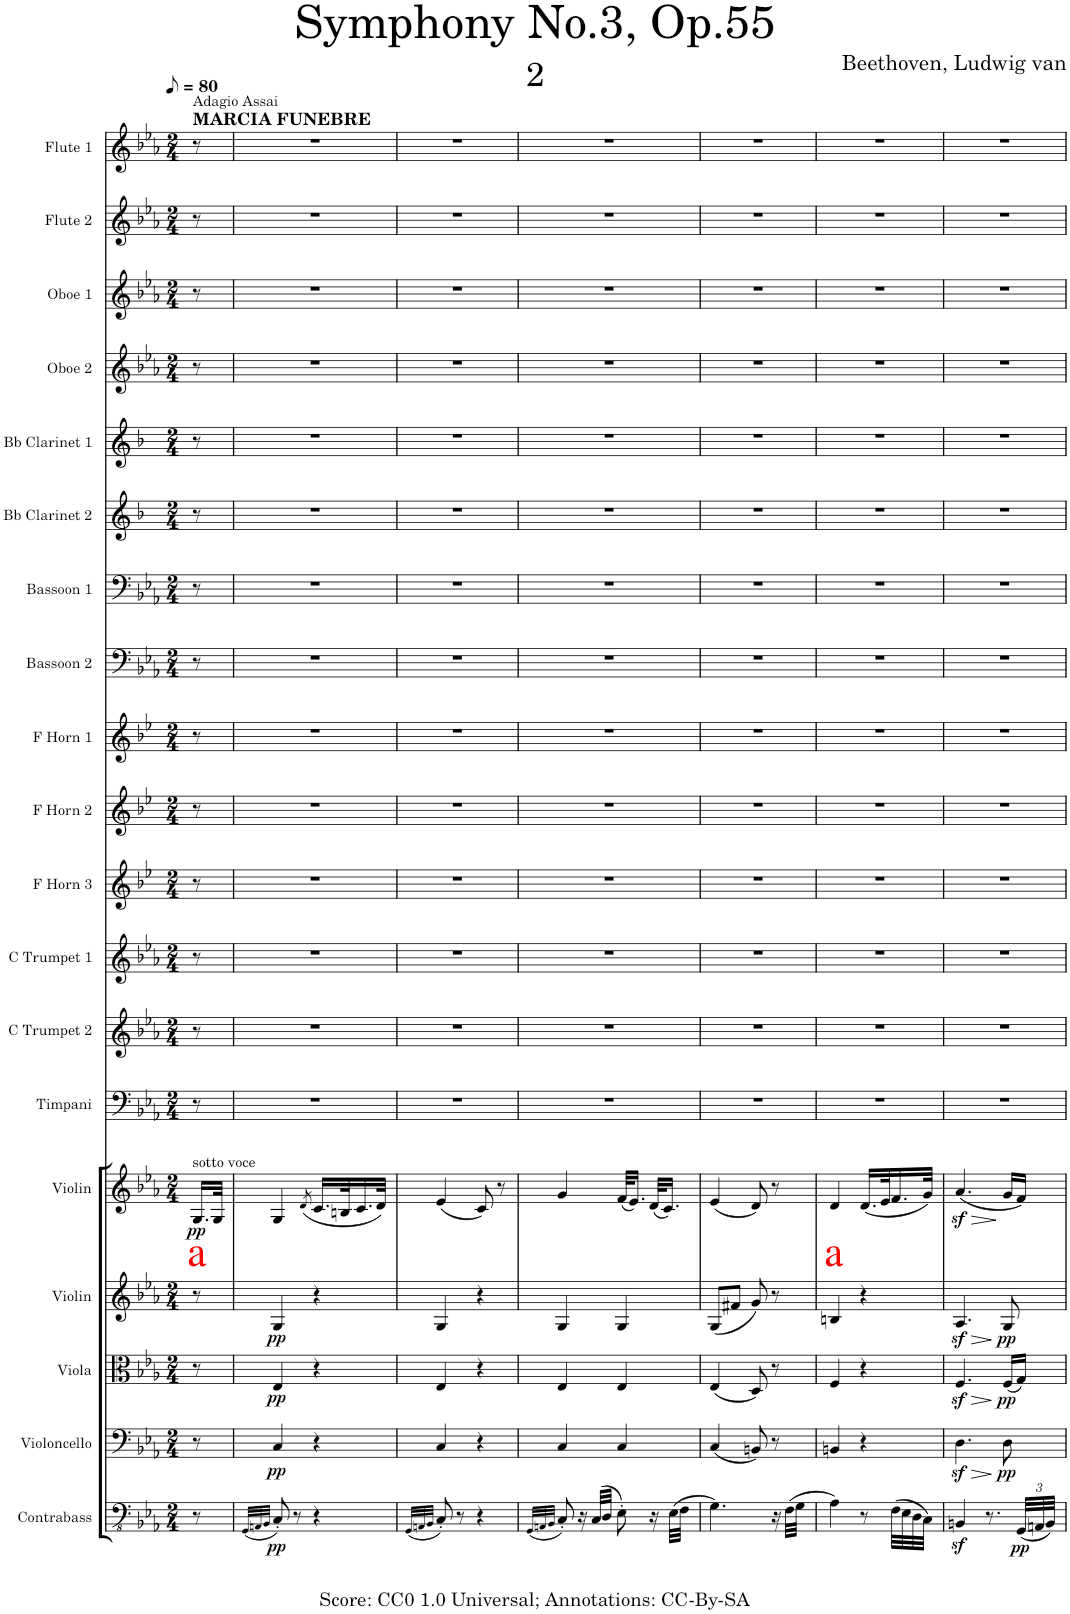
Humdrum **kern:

**kern	**dynam	**kern	**dynam	**kern	**dynam	**kern	**dynam	**kern	**text	**dynam	**kern	**kern	**kern	**kern	**kern	**kern	**kern	**kern	**kern	**kern	**kern	**kern	**kern	**kern
*part19	*part19	*part18	*part18	*part17	*part17	*part16	*part16	*part15	*part15	*part15	*part14	*part13	*part12	*part11	*part10	*part9	*part8	*part7	*part6	*part5	*part4	*part3	*part2	*part1
*staff19	*staff19	*staff18	*staff18	*staff17	*staff17	*staff16	*staff16	*staff15	*staff15	*staff15	*staff14	*staff13	*staff12	*staff11	*staff10	*staff9	*staff8	*staff7	*staff6	*staff5	*staff4	*staff3	*staff2	*staff1
*I"Contrabass	*	*I"Violoncello	*	*I"Viola	*	*I"Violin	*	*I"Violin	*	*	*I"Timpani	*I"C Trumpet 2	*I"C Trumpet 1	*I"F Horn 3	*I"F Horn 2	*I"F Horn 1	*I"Bassoon 2	*I"Bassoon 1	*I"Bb Clarinet 2	*I"Bb Clarinet 1	*I"Oboe 2	*I"Oboe 1	*I"Flute 2	*I"Flute 1
*I'Cb	*	*I'Vc	*	*I'Vla	*	*I'Vln	*	*I'Vln	*	*	*I'Timp	*I'Tpt 2	*I'Tpt 1	*I'F Horn 3	*I'Hn 2	*I'Hn 1	*I'Bsn 2	*I'Bsn 1	*I'Cl 2	*I'Cl 1	*I'Ob 2	*I'Ob 1	*I'Fl 2	*I'Fl 1
*clefFv4	*	*clefF4	*	*clefC3	*	*clefG2	*	*clefG2	*	*	*clefF4	*clefG2	*clefG2	*clefG2	*clefG2	*clefG2	*clefF4	*clefF4	*clefG2	*clefG2	*clefG2	*clefG2	*clefG2	*clefG2
*	*	*	*	*	*	*	*	*	*	*	*	*	*	*Trd4c7	*Trd4c7	*Trd4c7	*	*	*Trd1c2	*Trd1c2	*	*	*	*
*k[b-e-a-]	*	*k[b-e-a-]	*	*k[b-e-a-]	*	*k[b-e-a-]	*	*k[b-e-a-]	*	*	*k[b-e-a-]	*k[b-e-a-]	*k[b-e-a-]	*k[b-e-]	*k[b-e-]	*k[b-e-]	*k[b-e-a-]	*k[b-e-a-]	*k[b-]	*k[b-]	*k[b-e-a-]	*k[b-e-a-]	*k[b-e-a-]	*k[b-e-a-]
*M2/4	*	*M2/4	*	*M2/4	*	*M2/4	*	*M2/4	*	*	*M2/4	*M2/4	*M2/4	*M2/4	*M2/4	*M2/4	*M2/4	*M2/4	*M2/4	*M2/4	*M2/4	*M2/4	*M2/4	*M2/4
*MM40	*	*MM40	*	*MM40	*	*MM40	*	*MM40	*	*	*MM40	*MM40	*MM40	*MM40	*MM40	*MM40	*MM40	*MM40	*MM40	*MM40	*MM40	*MM40	*MM40	*MM40
=1	=1	=1	=1	=1	=1	=1	=1	=1	=1	=1	=1	=1	=1	=1	=1	=1	=1	=1	=1	=1	=1	=1	=1	=1
!	!	!	!	!	!	!	!	!	!	!	!	!	!	!	!	!	!	!	!	!	!	!	!	!LO:TX:a:B:t=MARCIA FUNEBRE
!	!	!	!	!	!	!	!	!	!	!	!	!	!	!	!	!	!	!	!	!	!	!	!	!LO:TX:a:t=Adagio Assai
!	!	!	!	!	!	!	!	!LO:TX:a:t=sotto voce	!	!	!	!	!	!	!	!	!	!	!	!	!	!	!	!
!	!	!	!	!	!	!	!	!	!LO:LY:b:color=#FF0000	!LO:DY:b	!	!	!	!	!	!	!	!	!	!	!	!	!	!
8r	.	8r	.	8r	.	8r	.	16.G/LL	a	pp	8r	8r	8r	8r	8r	8r	8r	8r	8r	8r	8r	8r	8r	8r
.	.	.	.	.	.	.	.	32G/JJk	.	.	.	.	.	.	.	.	.	.	.	.	.	.	.	.
=2	=2	=2	=2	=2	=2	=2	=2	=2	=2	=2	=2	=2	=2	=2	=2	=2	=2	=2	=2	=2	=2	=2	=2	=2
(32qGGG/LLL	.	.	.	.	.	.	.	.	.	.	.	.	.	.	.	.	.	.	.	.	.	.	.	.
32qAAAn/	.	.	.	.	.	.	.	.	.	.	.	.	.	.	.	.	.	.	.	.	.	.	.	.
32qBBB-/JJJ	.	.	.	.	.	.	.	.	.	.	.	.	.	.	.	.	.	.	.	.	.	.	.	.
!	!LO:DY:b	!	!LO:DY:b	!	!LO:DY:b	!	!LO:DY:b	!	!	!	!	!	!	!	!	!	!	!	!	!	!	!	!	!
8CC'/)	pp	4C/	pp	4E-/	pp	4G/	pp	4G/	.	.	2r	2r	2r	2r	2r	2r	2r	2r	2r	2r	2r	2r	2r	2r
8r	.	.	.	.	.	.	.	.	.	.	.	.	.	.	.	.	.	.	.	.	.	.	.	.
.	.	.	.	.	.	.	.	(8qd/	.	.	.	.	.	.	.	.	.	.	.	.	.	.	.	.
4r	.	4r	.	4r	.	4r	.	16.c/LL	.	.	.	.	.	.	.	.	.	.	.	.	.	.	.	.
.	.	.	.	.	.	.	.	32Bn/K	.	.	.	.	.	.	.	.	.	.	.	.	.	.	.	.
.	.	.	.	.	.	.	.	16.c/	.	.	.	.	.	.	.	.	.	.	.	.	.	.	.	.
.	.	.	.	.	.	.	.	32d/JJk)	.	.	.	.	.	.	.	.	.	.	.	.	.	.	.	.
=3	=3	=3	=3	=3	=3	=3	=3	=3	=3	=3	=3	=3	=3	=3	=3	=3	=3	=3	=3	=3	=3	=3	=3	=3
(32qGGG/LLL	.	.	.	.	.	.	.	.	.	.	.	.	.	.	.	.	.	.	.	.	.	.	.	.
32qAAAn/	.	.	.	.	.	.	.	.	.	.	.	.	.	.	.	.	.	.	.	.	.	.	.	.
32qBBB-/JJJ	.	.	.	.	.	.	.	.	.	.	.	.	.	.	.	.	.	.	.	.	.	.	.	.
8CC'/)	.	4C/	.	4E-/	.	4G/	.	(4e-/	.	.	2r	2r	2r	2r	2r	2r	2r	2r	2r	2r	2r	2r	2r	2r
8r	.	.	.	.	.	.	.	.	.	.	.	.	.	.	.	.	.	.	.	.	.	.	.	.
4r	.	4r	.	4r	.	4r	.	8c/)	.	.	.	.	.	.	.	.	.	.	.	.	.	.	.	.
.	.	.	.	.	.	.	.	8r	.	.	.	.	.	.	.	.	.	.	.	.	.	.	.	.
=4	=4	=4	=4	=4	=4	=4	=4	=4	=4	=4	=4	=4	=4	=4	=4	=4	=4	=4	=4	=4	=4	=4	=4	=4
(32qGGG/LLL	.	.	.	.	.	.	.	.	.	.	.	.	.	.	.	.	.	.	.	.	.	.	.	.
32qAAAn/	.	.	.	.	.	.	.	.	.	.	.	.	.	.	.	.	.	.	.	.	.	.	.	.
32qBBB-/JJJ	.	.	.	.	.	.	.	.	.	.	.	.	.	.	.	.	.	.	.	.	.	.	.	.
8CC'/)	.	4C/	.	4E-/	.	4G/	.	4g/	.	.	2r	2r	2r	2r	2r	2r	2r	2r	2r	2r	2r	2r	2r	2r
16r	.	.	.	.	.	.	.	.	.	.	.	.	.	.	.	.	.	.	.	.	.	.	.	.
(32CC/LLL	.	.	.	.	.	.	.	.	.	.	.	.	.	.	.	.	.	.	.	.	.	.	.	.
32DD/JJJ	.	.	.	.	.	.	.	.	.	.	.	.	.	.	.	.	.	.	.	.	.	.	.	.
8EE-'\)	.	4C/	.	4E-/	.	4G/	.	(32f/KLL	.	.	.	.	.	.	.	.	.	.	.	.	.	.	.	.
.	.	.	.	.	.	.	.	16.e-/JJ)	.	.	.	.	.	.	.	.	.	.	.	.	.	.	.	.
16r	.	.	.	.	.	.	.	(32d/KLL	.	.	.	.	.	.	.	.	.	.	.	.	.	.	.	.
.	.	.	.	.	.	.	.	16.c/JJ)	.	.	.	.	.	.	.	.	.	.	.	.	.	.	.	.
(32EE-\LLL	.	.	.	.	.	.	.	.	.	.	.	.	.	.	.	.	.	.	.	.	.	.	.	.
32FF\JJJ	.	.	.	.	.	.	.	.	.	.	.	.	.	.	.	.	.	.	.	.	.	.	.	.
=5	=5	=5	=5	=5	=5	=5	=5	=5	=5	=5	=5	=5	=5	=5	=5	=5	=5	=5	=5	=5	=5	=5	=5	=5
4.GG\)	.	(4C/	.	(4E-/	.	(8G/L	.	(4e-/	.	.	2r	2r	2r	2r	2r	2r	2r	2r	2r	2r	2r	2r	2r	2r
.	.	.	.	.	.	8f#X/J	.	.	.	.	.	.	.	.	.	.	.	.	.	.	.	.	.	.
.	.	8BBn/)	.	8D/)	.	8g/)	.	8d/)	.	.	.	.	.	.	.	.	.	.	.	.	.	.	.	.
16r	.	8r	.	8r	.	8r	.	8r	.	.	.	.	.	.	.	.	.	.	.	.	.	.	.	.
(32FF\LLL	.	.	.	.	.	.	.	.	.	.	.	.	.	.	.	.	.	.	.	.	.	.	.	.
32GG\JJJ	.	.	.	.	.	.	.	.	.	.	.	.	.	.	.	.	.	.	.	.	.	.	.	.
=6	=6	=6	=6	=6	=6	=6	=6	=6	=6	=6	=6	=6	=6	=6	=6	=6	=6	=6	=6	=6	=6	=6	=6	=6
!	!	!	!	!	!	!	!	!	!LO:LY:b:color=#FF0000	!	!	!	!	!	!	!	!	!	!	!	!	!	!	!
4AA-\)	.	4BBn/	.	4F/	.	4Bn/	.	4d/	a	.	2r	2r	2r	2r	2r	2r	2r	2r	2r	2r	2r	2r	2r	2r
8r	.	4r	.	4r	.	4r	.	(16.d/LL	.	.	.	.	.	.	.	.	.	.	.	.	.	.	.	.
.	.	.	.	.	.	.	.	32e-/K	.	.	.	.	.	.	.	.	.	.	.	.	.	.	.	.
(32FF\LLL	.	.	.	.	.	.	.	16.f/	.	.	.	.	.	.	.	.	.	.	.	.	.	.	.	.
32EE-\	.	.	.	.	.	.	.	.	.	.	.	.	.	.	.	.	.	.	.	.	.	.	.	.
32DD\	.	.	.	.	.	.	.	.	.	.	.	.	.	.	.	.	.	.	.	.	.	.	.	.
32CC\JJJ)	.	.	.	.	.	.	.	32g/JJk)	.	.	.	.	.	.	.	.	.	.	.	.	.	.	.	.
=7	=7	=7	=7	=7	=7	=7	=7	=7	=7	=7	=7	=7	=7	=7	=7	=7	=7	=7	=7	=7	=7	=7	=7	=7
!	!	!	!LO:HP:b	!	!LO:HP:b	!	!LO:HP:b	!	!	!LO:HP:b	!	!	!	!	!	!	!	!	!	!	!	!	!	!
4BBBnz</	.	4.Dz<\	>	4.Fz</	>	4.A-z</	>	(4.a-z</	.	>	2r	2r	2r	2r	2r	2r	2r	2r	2r	2r	2r	2r	2r	2r
8.r	.	.	.	.	.	.	.	.	.	.	.	.	.	.	.	.	.	.	.	.	.	.	.	.
!	!	!	!LO:DY:n=1:b	!	!LO:DY:n=1:b	!	!LO:DY:n=1:b	!	!	!	!	!	!	!	!	!	!	!	!	!	!	!	!	!
.	.	8D\	] pp	(16F/LL	] pp	8G/	] pp	16g/LL	.	]	.	.	.	.	.	.	.	.	.	.	.	.	.	.
*Xbrackettup	*	*	*	*	*	*	*	*	*	*	*	*	*	*	*	*	*	*	*	*	*	*	*	*
!	!LO:DY:b	!	!	!	!	!	!	!	!	!	!	!	!	!	!	!	!	!	!	!	!	!	!	!
(48GGG/LLL	pp	.	.	16G/JJ)	.	.	.	16f/JJ)	.	.	.	.	.	.	.	.	.	.	.	.	.	.	.	.
48AAAn/	.	.	.	.	.	.	.	.	.	.	.	.	.	.	.	.	.	.	.	.	.	.	.	.
48BBB/JJJ)	.	.	.	.	.	.	.	.	.	.	.	.	.	.	.	.	.	.	.	.	.	.	.	.
=	=	=	=	=	=	=	=	=	=	=	=	=	=	=	=	=	=	=	=	=	=	=	=	=
*-	*-	*-	*-	*-	*-	*-	*-	*-	*-	*-	*-	*-	*-	*-	*-	*-	*-	*-	*-	*-	*-	*-	*-	*-
